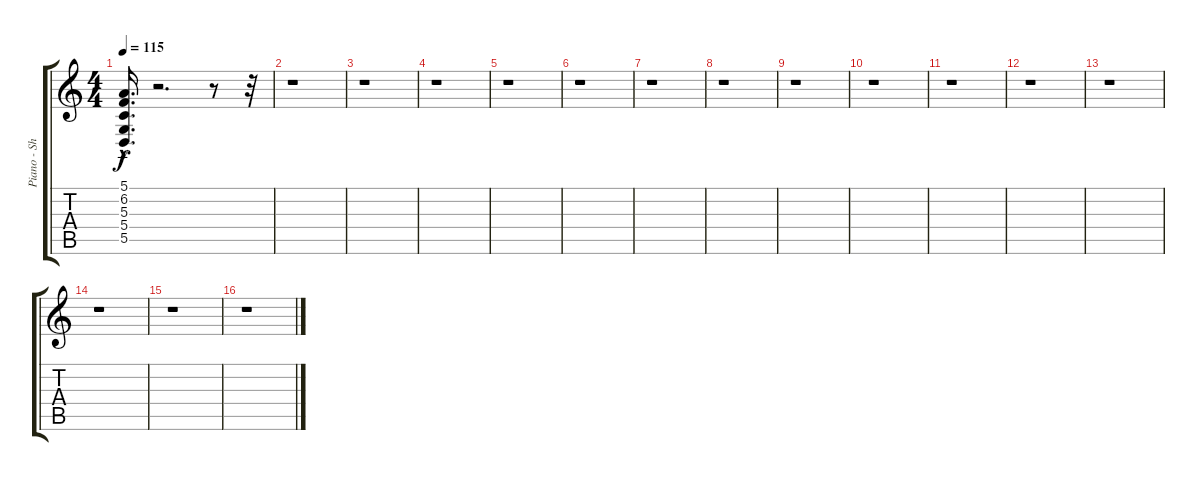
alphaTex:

\track ("Piano - Sherinian" "Piano - Sh") {instrument acousticgrandpiano}
\staff {score tabs}
\tuning (E4 B3 G3 D3 A2 E2) {hide}
\ts (4 4)
\tempo 115
\clef g2
\ks c
(5.1{hac t} 6.2{hac t} 5.3{hac t} 5.4{hac t} 5.5{hac t}).16{d dy f} r.2{d} r.8 r.32 |
r.1 |
r.1 |
r.1 |
r.1 |
r.1 |
r.1 |
r.1 |
r.1 |
r.1 |
r.1 |
r.1 |
r.1 |
r.1 |
r.1 |
r.1
